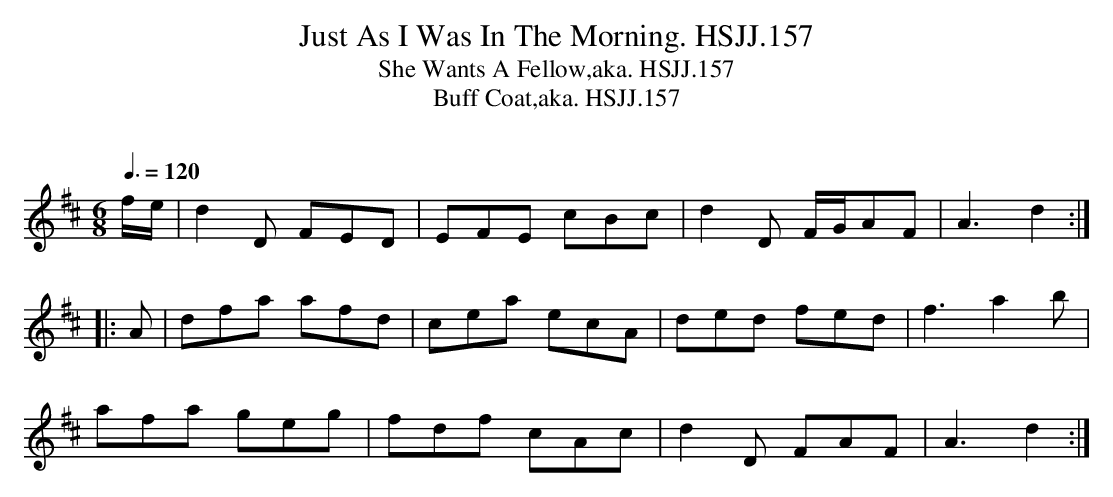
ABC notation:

X:1
T:Just As I Was In The Morning. HSJJ.157
T:She Wants A Fellow,aka. HSJJ.157
T:Buff Coat,aka. HSJJ.157
M:6/8
L:1/8
Q:3/8=120
O:
K:D
f/e/|d2D FED|EFE cBc|d2D F/G/AF|A3d2:|
|:A|dfa afd|cea ecA|ded fed|f3a2b|
afa geg|fdf cAc|d2D FAF|A3d2:|
